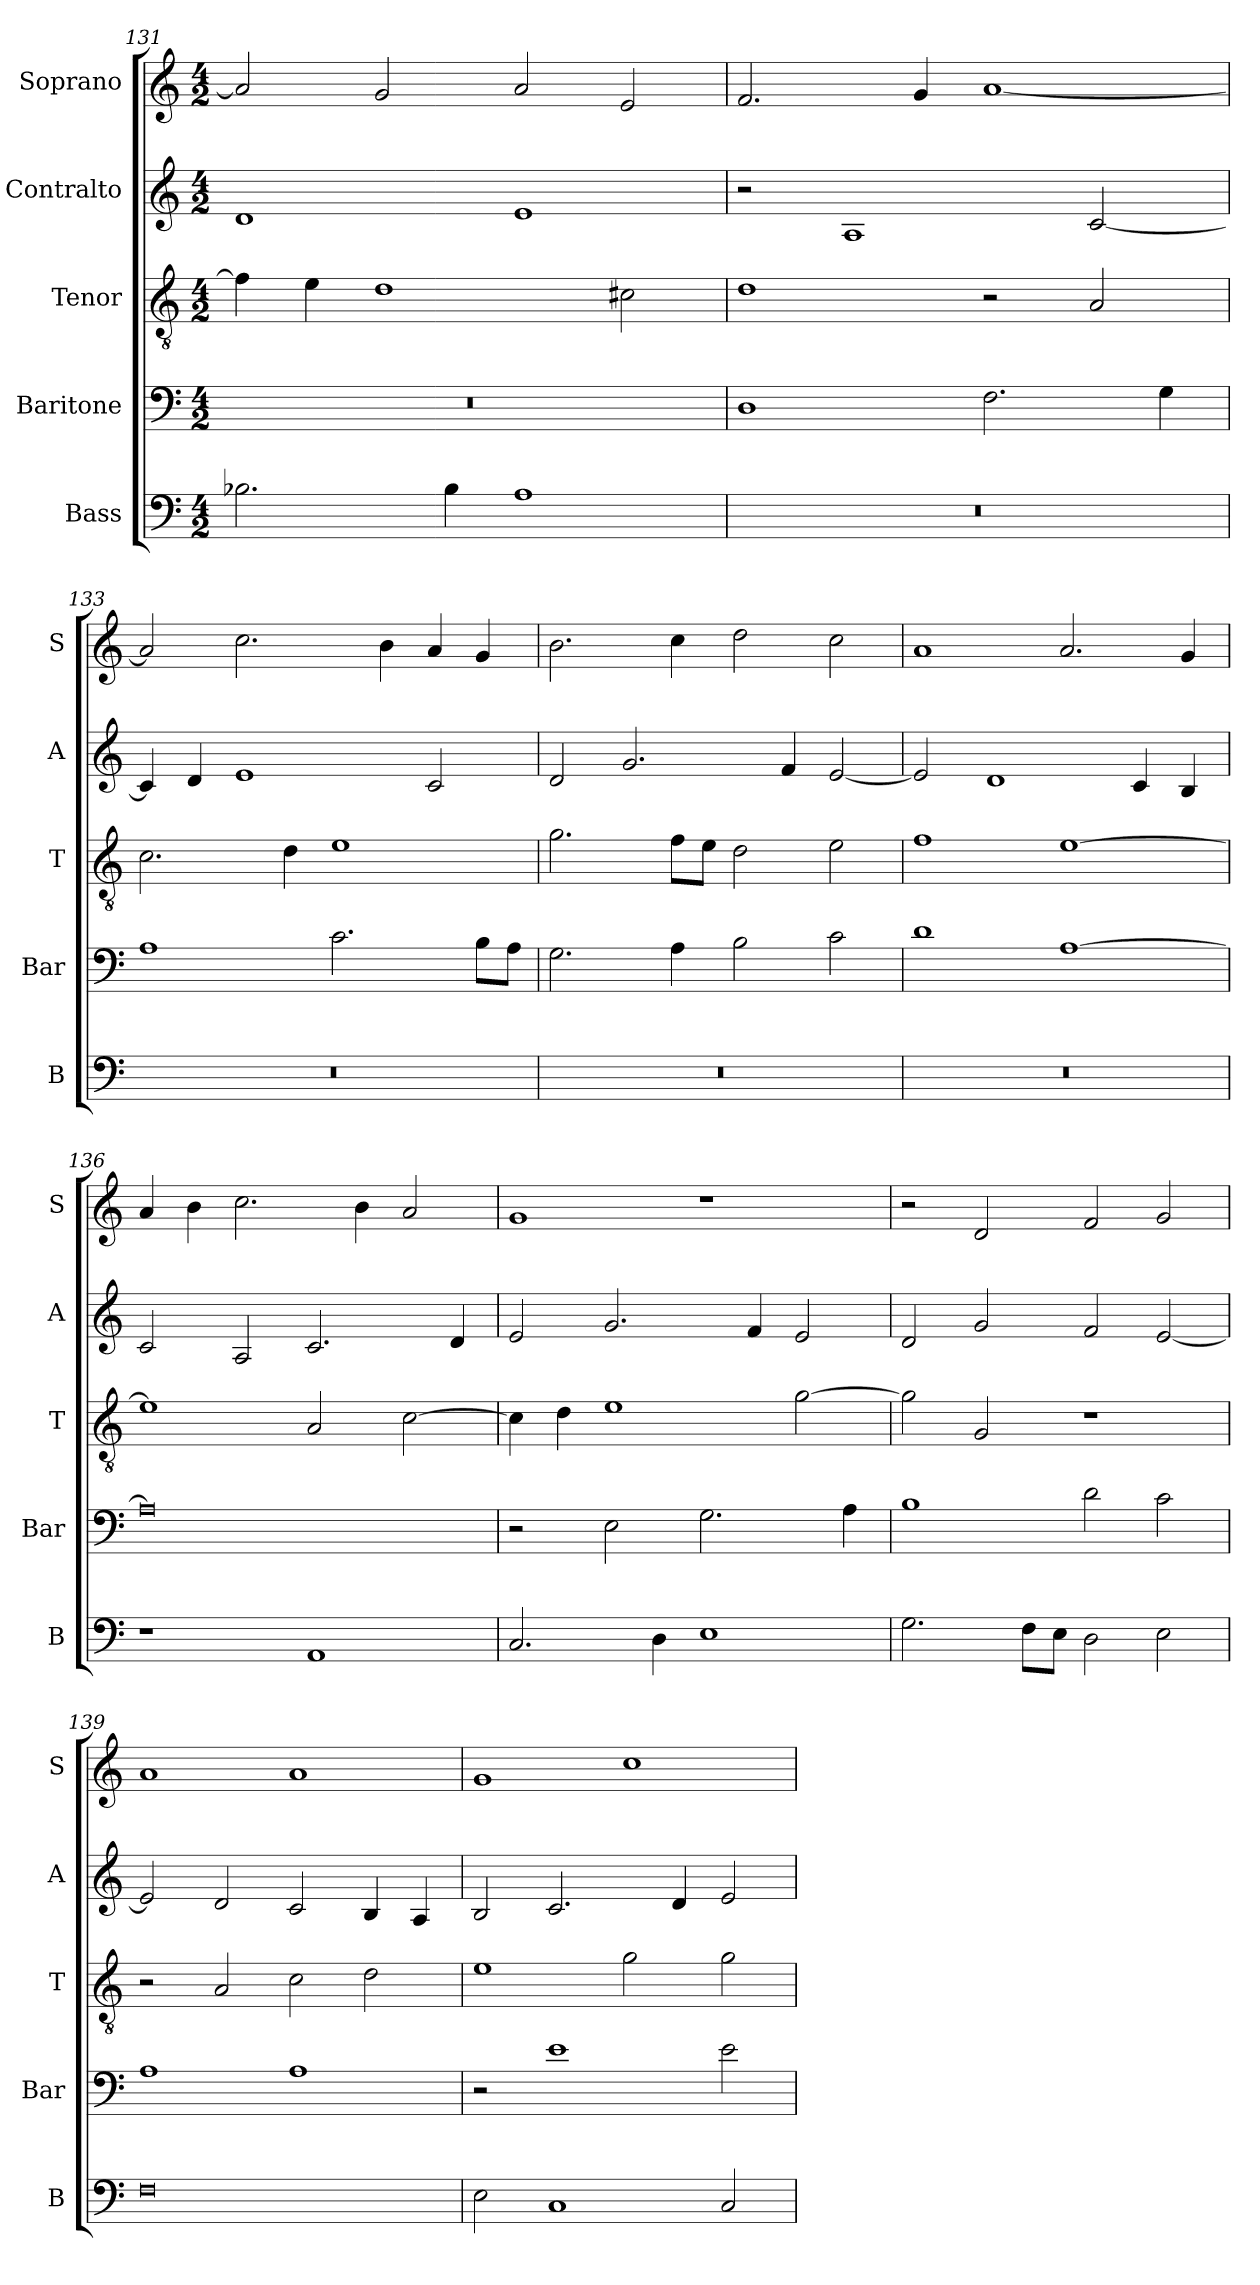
**kern	**kern	**kern	**kern	**kern
*part5	*part4	*part3	*part2	*part1
*staff5	*staff4	*staff3	*staff2	*staff1
*I"Bass	*I"Baritone	*I"Tenor	*I"Contralto	*I"Soprano
*I'B	*I'Bar	*I'T	*I'A	*I'S
*clefF4	*clefF4	*clefGv2	*clefG2	*clefG2
*k[]	*k[]	*k[]	*k[]	*k[]
*A:aeo	*A:aeo	*A:aeo	*A:aeo	*A:aeo
*M4/2	*M4/2	*M4/2	*M4/2	*M4/2
=131	=131	=131	=131	=131
2.B-X	0r	4f]	1d	2a]
.	.	4e	.	.
.	.	1d	.	2g
4B-	.	.	.	.
1A	.	.	1e	2a
.	.	2c#X	.	2e
=132	=132	=132	=132	=132
0r	1D	1d	2r	2.f
.	.	.	1A	.
.	.	.	.	4g
.	2.F	2r	.	[1a
.	.	2A	[2c	.
.	4G	.	.	.
=133	=133	=133	=133	=133
0r	1A	2.c	4c]	2a]
.	.	.	4d	.
.	.	.	1e	2.cc
.	.	4d	.	.
.	2.c	1e	.	.
.	.	.	.	4b
.	.	.	2c	4a
.	8B\L	.	.	4g
.	8A\J	.	.	.
=134	=134	=134	=134	=134
0r	2.G	2.g	2d	2.b
.	.	.	2.g	.
.	4A	8f\L	.	4cc
.	.	8e\J	.	.
.	2B	2d	.	2dd
.	.	.	4f	.
.	2c	2e	[2e	2cc
=135	=135	=135	=135	=135
0r	1d	1f	2e]	1a
.	.	.	1d	.
.	[1A	[1e	.	2.a
.	.	.	4c	.
.	.	.	4B	4g
=136	=136	=136	=136	=136
1r	0A]	1e]	2c	4a
.	.	.	.	4b
.	.	.	2A	2.cc
1AA	.	2A	2.c	.
.	.	.	.	4b
.	.	[2c	.	2a
.	.	.	4d	.
=137	=137	=137	=137	=137
2.C	2r	4c]	2e	1g
.	.	4d	.	.
.	2E	1e	2.g	.
4D	.	.	.	.
1E	2.G	.	.	1r
.	.	.	4f	.
.	.	[2g	2e	.
.	4A	.	.	.
=138	=138	=138	=138	=138
2.G	1B	2g]	2d	2r
.	.	2G	2g	2d
8F\L	.	.	.	.
8E\J	.	.	.	.
2D	2d	1r	2f	2f
2E	2c	.	[2e	2g
=139	=139	=139	=139	=139
0F	1A	2r	2e]	1a
.	.	2A	2d	.
.	1A	2c	2c	1a
.	.	2d	4B	.
.	.	.	4A	.
=140	=140	=140	=140	=140
2E	2r	1e	2B	1g
1C	1e	.	2.c	.
.	.	2g	.	1cc
.	.	.	4d	.
2C	2e	2g	2e	.
=	=	=	=	=
*-	*-	*-	*-	*-
